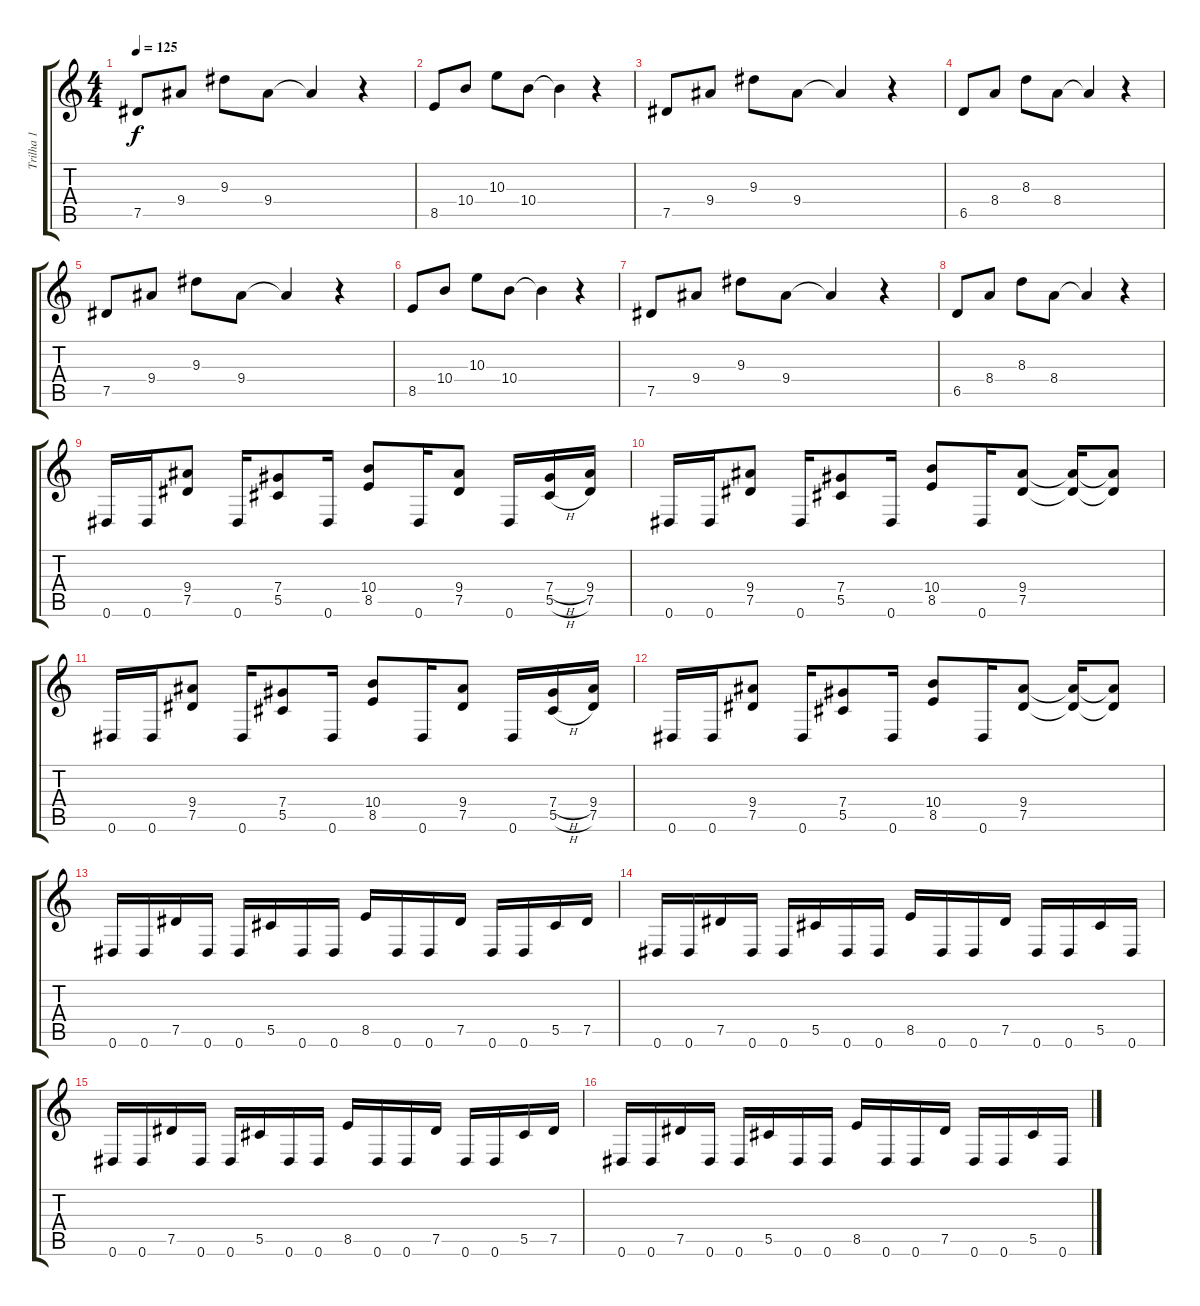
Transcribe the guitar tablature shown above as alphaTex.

\track ("Trilha 1" "Trilha 1") {instrument distortionguitar}
\staff {score tabs}
\tuning (Eb4 Bb3 Gb3 Db3 Ab2 Eb2) {hide}
\ts (4 4)
\tempo 125
\clef g2
\ks c
7.5.8{dy f} 9.4.8 9.3.8 9.4.8 9.4{t}.4 r.4 |
8.5.8 10.4.8 10.3.8 10.4.8 10.4{t}.4 r.4 |
7.5.8 9.4.8 9.3.8 9.4.8 9.4{t}.4 r.4 |
6.5.8 8.4.8 8.3.8 8.4.8 8.4{t}.4 r.4 |
7.5.8 9.4.8 9.3.8 9.4.8 9.4{t}.4 r.4 |
8.5.8 10.4.8 10.3.8 10.4.8 10.4{t}.4 r.4 |
7.5.8 9.4.8 9.3.8 9.4.8 9.4{t}.4 r.4 |
6.5.8 8.4.8 8.3.8 8.4.8 8.4{t}.4 r.4 |
0.6.16 0.6.16 (9.4 7.5).8 0.6.16 (7.4 5.5).8 0.6.16 (10.4 8.5).8 0.6.16 (9.4 7.5).8 0.6.16 (7.4{h} 5.5{h}).16 (9.4 7.5).16 |
0.6.16 0.6.16 (9.4 7.5).8 0.6.16 (7.4 5.5).8 0.6.16 (10.4 8.5).8 0.6.16 (9.4 7.5).8 (9.4{t} 7.5{t}).16 (9.4{t} 7.5{t}).8 |
0.6.16 0.6.16 (9.4 7.5).8 0.6.16 (7.4 5.5).8 0.6.16 (10.4 8.5).8 0.6.16 (9.4 7.5).8 0.6.16 (7.4{h} 5.5{h}).16 (9.4 7.5).16 |
0.6.16 0.6.16 (9.4 7.5).8 0.6.16 (7.4 5.5).8 0.6.16 (10.4 8.5).8 0.6.16 (9.4 7.5).8 (9.4{t} 7.5{t}).16 (9.4{t} 7.5{t}).8 |
0.6.16 0.6.16 7.5.16 0.6.16 0.6.16 5.5.16 0.6.16 0.6.16 8.5.16 0.6.16 0.6.16 7.5.16 0.6.16 0.6.16 5.5.16 7.5.16 |
0.6.16 0.6.16 7.5.16 0.6.16 0.6.16 5.5.16 0.6.16 0.6.16 8.5.16 0.6.16 0.6.16 7.5.16 0.6.16 0.6.16 5.5.16 0.6.16 |
0.6.16 0.6.16 7.5.16 0.6.16 0.6.16 5.5.16 0.6.16 0.6.16 8.5.16 0.6.16 0.6.16 7.5.16 0.6.16 0.6.16 5.5.16 7.5.16 |
0.6.16 0.6.16 7.5.16 0.6.16 0.6.16 5.5.16 0.6.16 0.6.16 8.5.16 0.6.16 0.6.16 7.5.16 0.6.16 0.6.16 5.5.16 0.6.16
